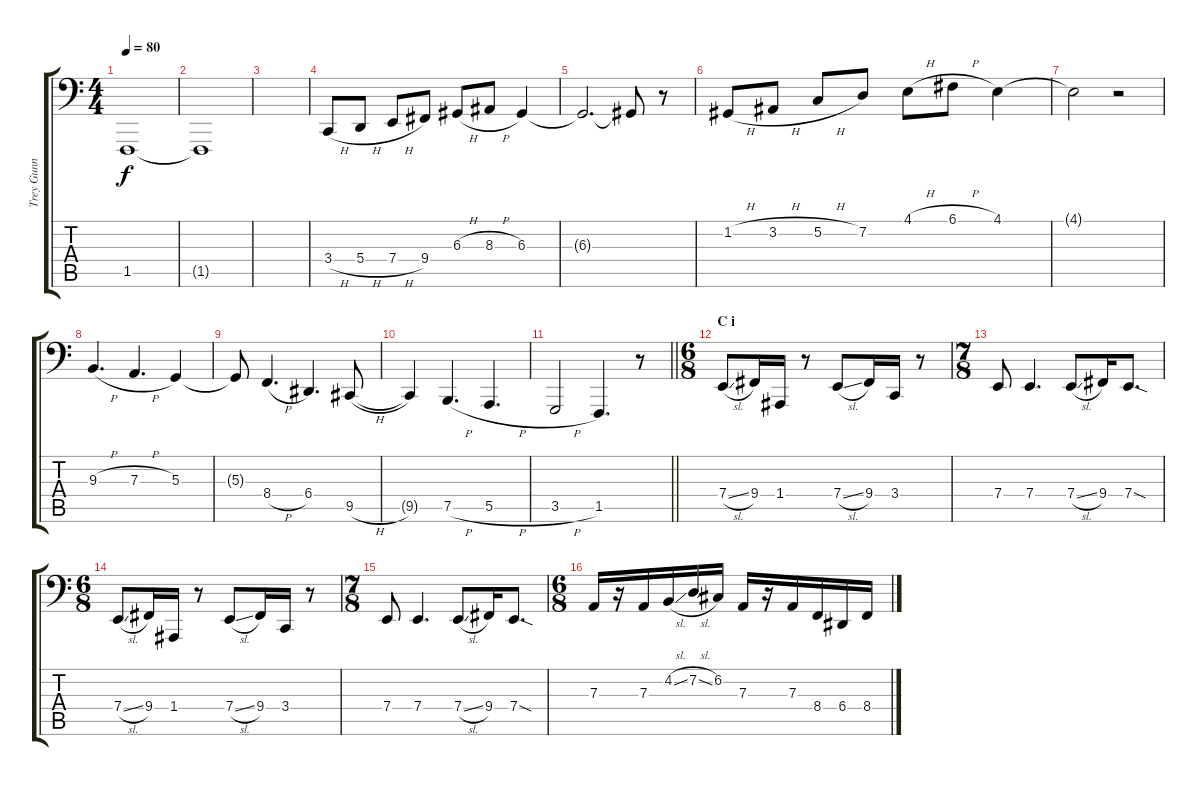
\track ("Trey Gunn (Warr Guitar)" "Trey Gunn ") {instrument lead8bassandlead}
\staff {score tabs}
\tuning (C3 G2 D2 A1 E1 B0) {hide}
\ts (4 4)
\tempo 80
\clef f4
\ks c
1.5{t}.1{dy f} |
1.5{t}.1 |
|
3.4{h}.8 5.4{h}.8 7.4{h}.8 9.4.8 6.3{h}.8 8.3{h}.8 6.3.4 |
6.3{t}.2{d} 6.3{t}.8 r.8 |
1.2{h}.8 3.2{h}.8 5.2{h}.8 7.2.8 4.1{h}.8 6.1{h}.8 4.1.4 |
4.1{t}.2 r.2 |
9.3{h}.4{d} 7.3{h}.4{d} 5.3.4 |
5.3{t}.8 8.4{h}.4{d} 6.4.4{d} 9.5{h}.8 |
9.5{t}.4 7.5{h}.4{d} 5.5{h}.4{d} |
\barLineRight lightlight
3.5{h}.2 1.5.4{d} r.8 |
\ts (6 8)
\section ("" "C i")
7.4{sl}.8{instrument lead8bassandlead} 9.4.16 1.4.16 r.8 7.4{sl}.8 9.4.16 3.4.16 r.8 |
\ts (7 8)
7.4.8 7.4.4{d} 7.4{sl}.8 9.4.16 7.4{sod}.8{d} |
\ts (6 8)
7.4{sl}.8 9.4.16 1.4.16 r.8 7.4{sl}.8 9.4.16 3.4.16 r.8 |
\ts (7 8)
7.4.8 7.4.4{d} 7.4{sl}.8 9.4.16 7.4{sod}.8{d} |
\ts (6 8)
7.3.16 r.16 7.3.16 4.2{sl}.16 7.2{sl}.16 6.2.16 7.3.16 r.16 7.3.16 8.4.16 6.4.16 8.4.16
